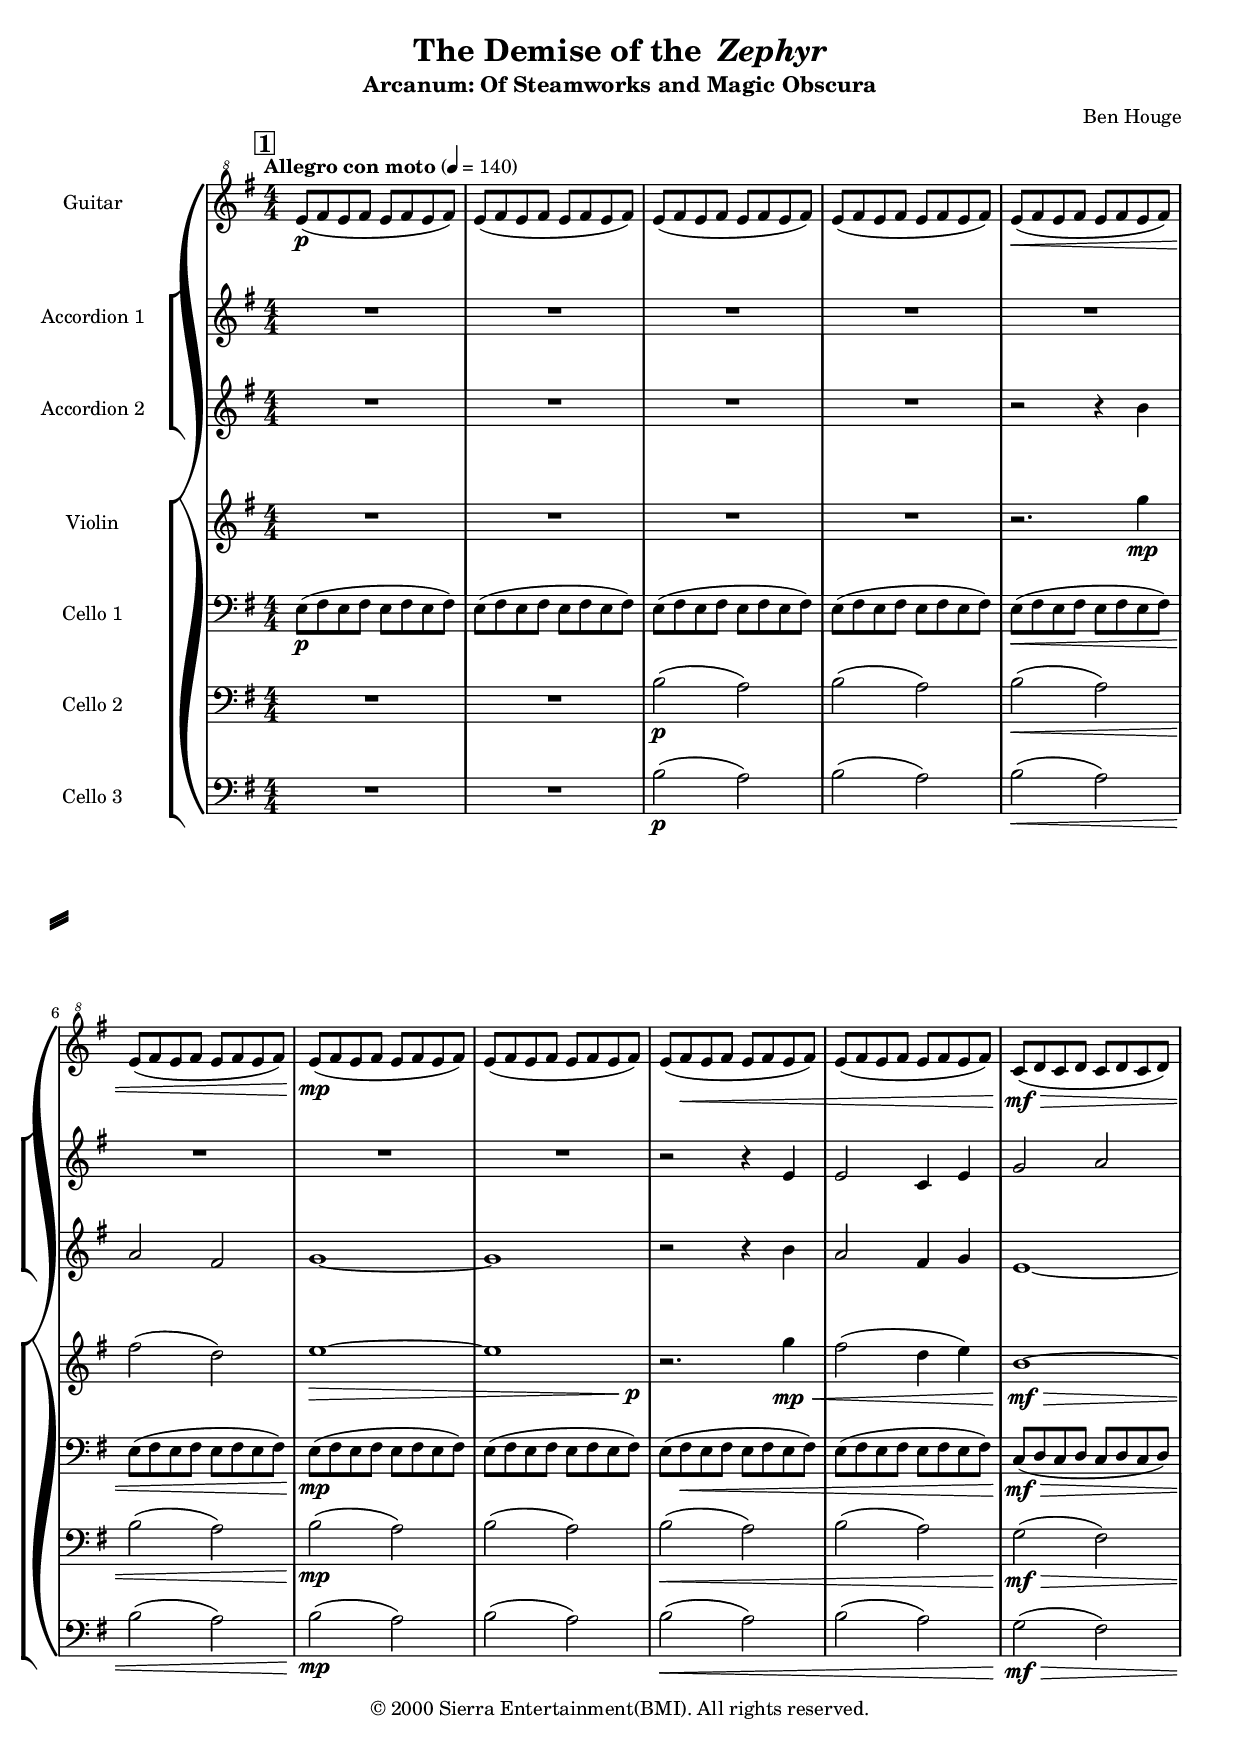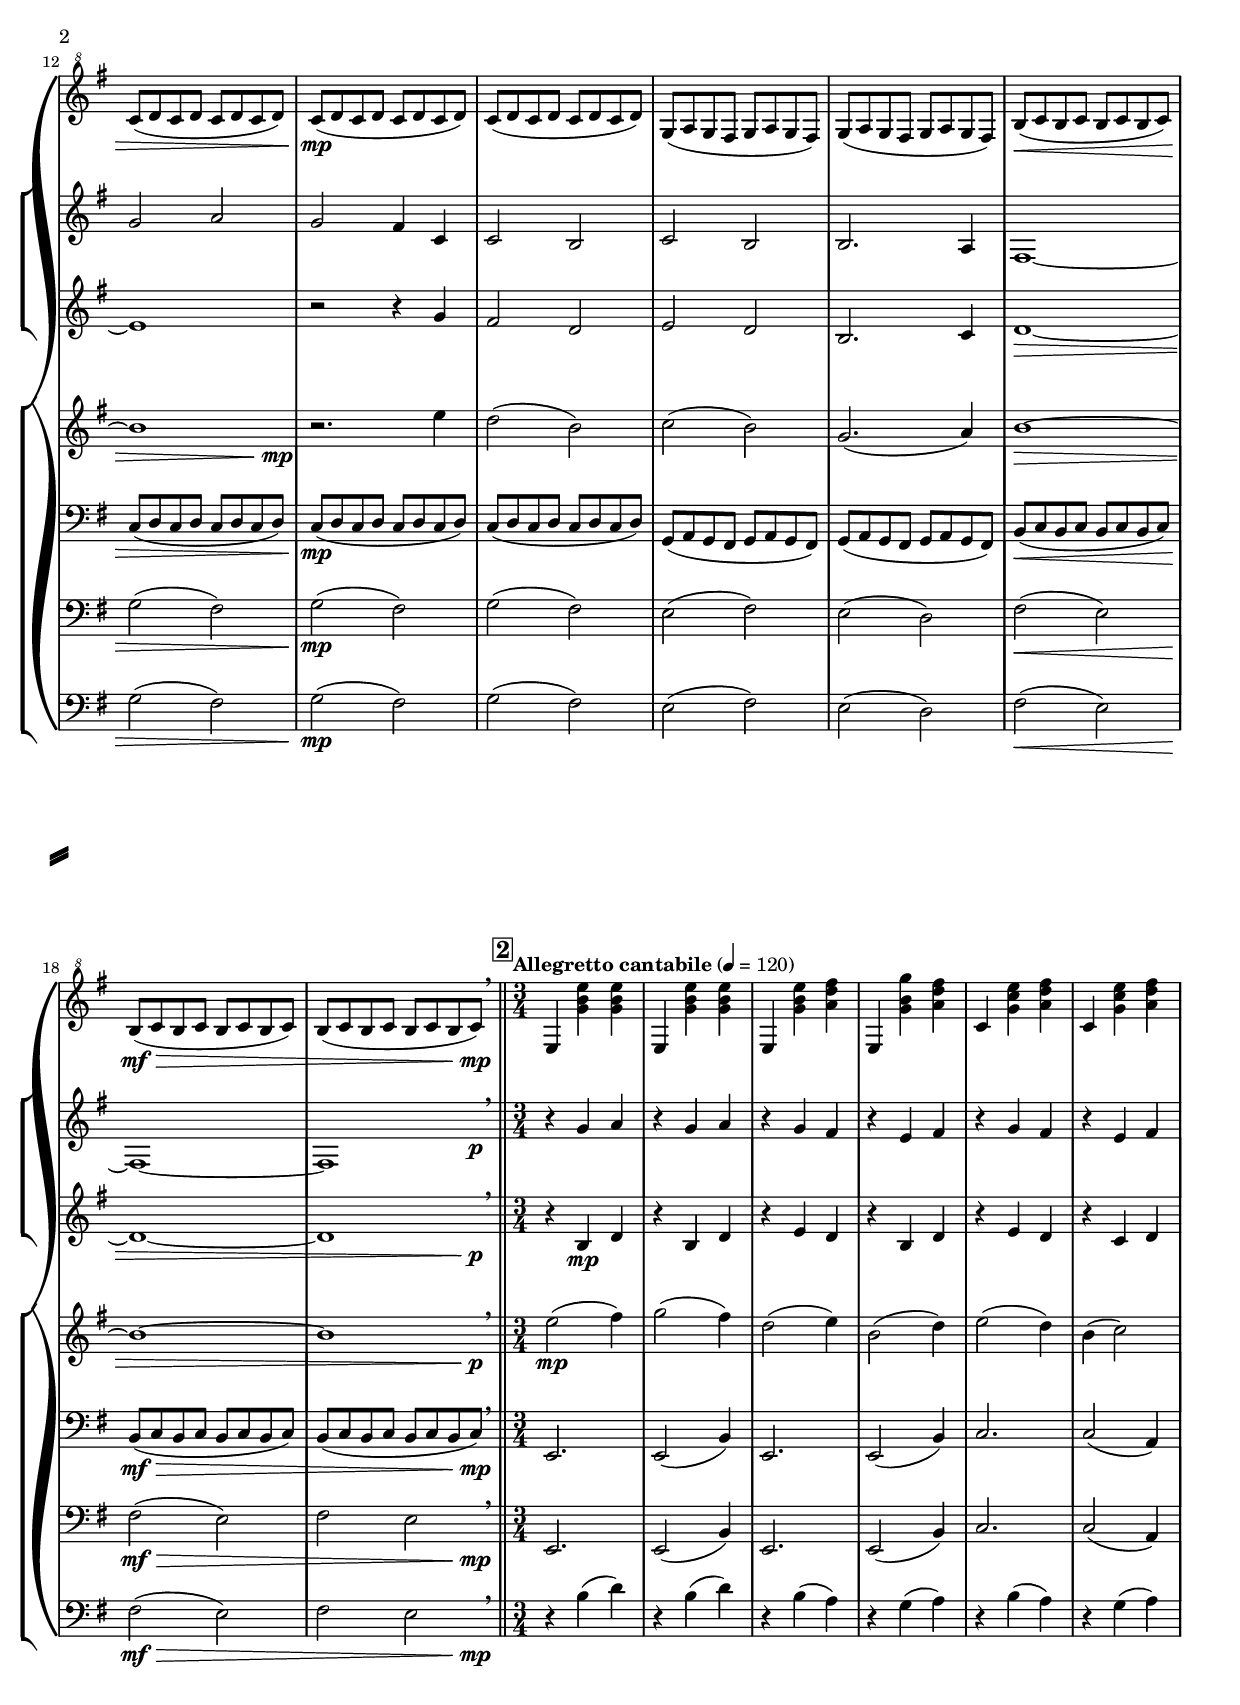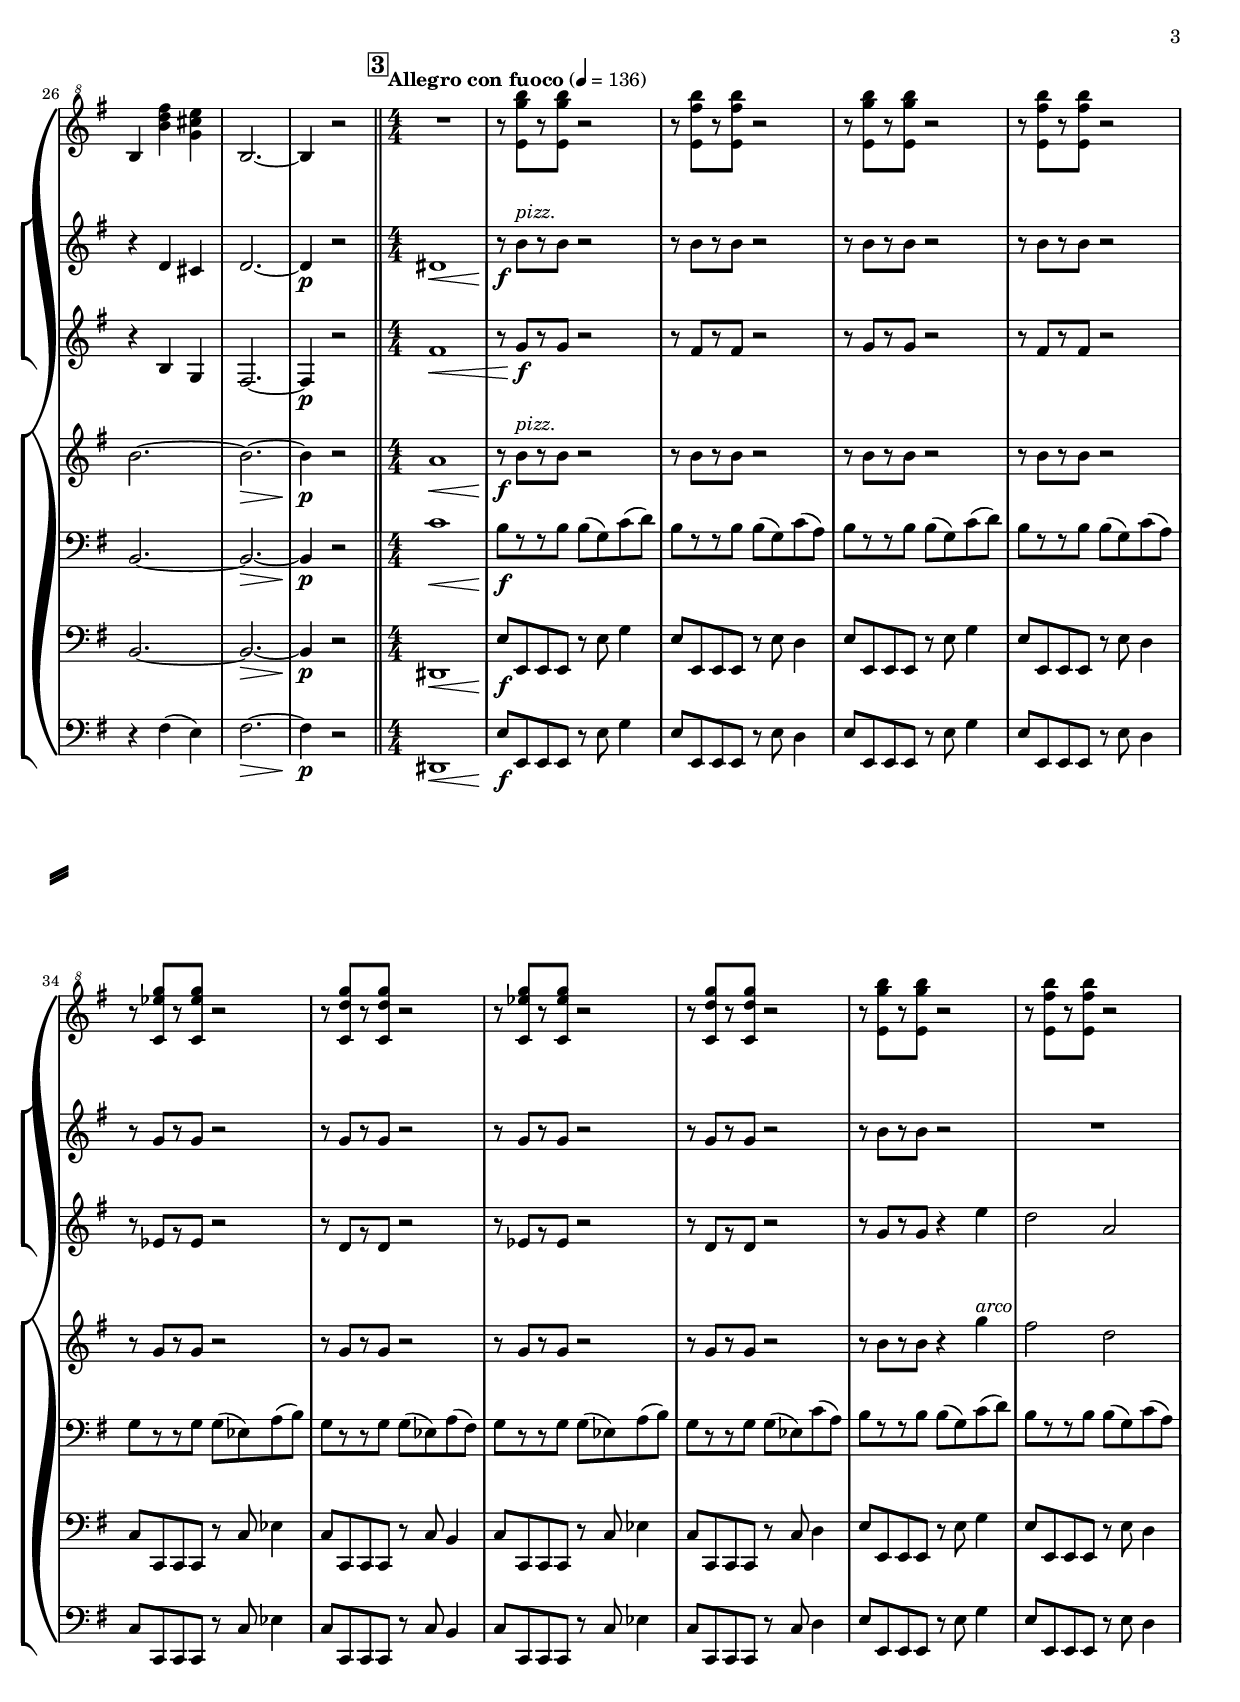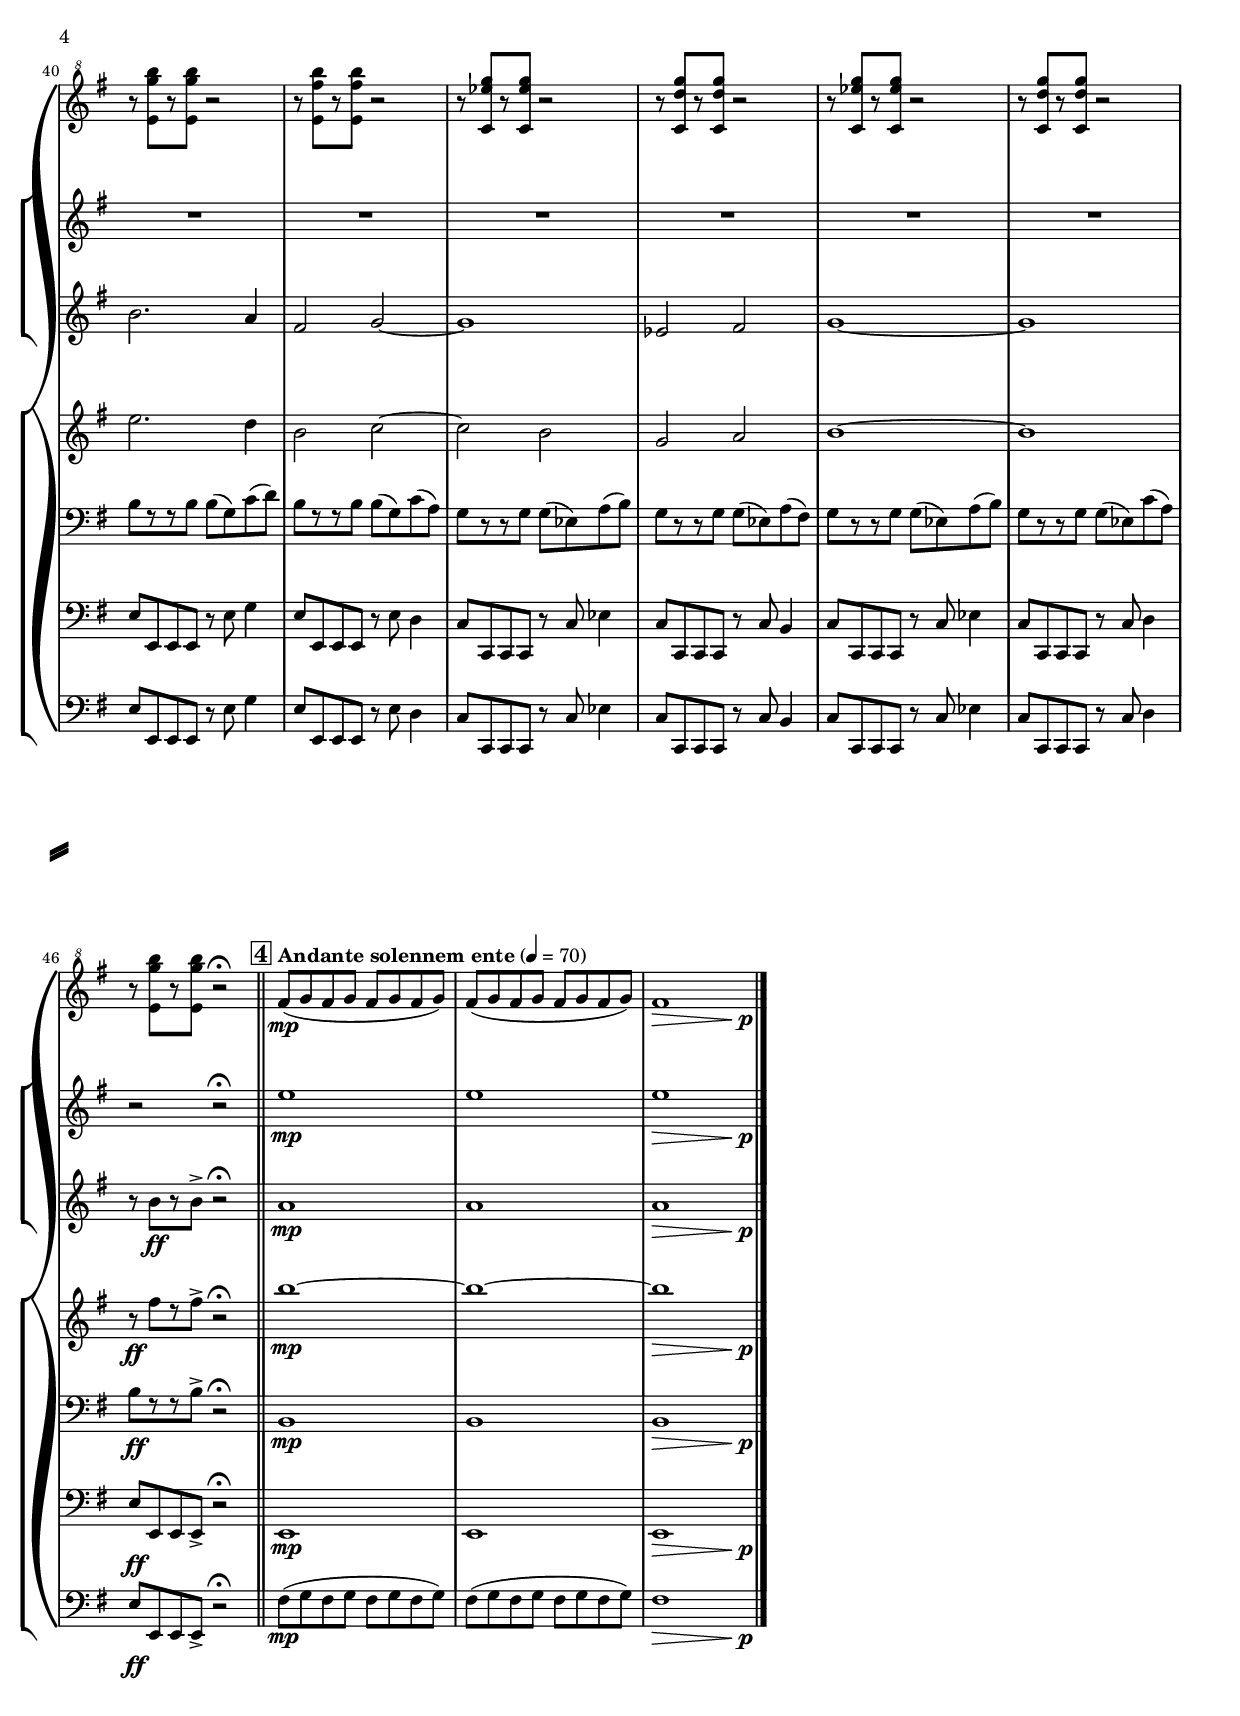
\include "src/header.ly"
#(set-global-staff-size 17)
\include "src/settings.ly"
violinOneSolo =  \relative g'' {
  \aTime
  \aKey
  \clef treble
  \tag #'part \tag #'score { \aTempo }

  \tag #'part \tag #'score {\mark \default}

    \compressFullBarRests
    R1*4 

    r2. g4\mp 
    fis2 ( d2 ) 
    e1 \> ~ 
    << e1 {s4 s s s8 s\p} >>  

    r2. g4\mp\<
    fis2 ( d4 e4 ) 
    b1 \mf \> ~ 
    << b1 {s4 s s s8 s\mp} >>  

    r2. e4  
    d2 ( b2 ) 
    c2 ( b2 ) 
    g2. ( a4 ) 

    b1 \> ~ 
    b1 ~  
    << b1 {s4 s s s8 s\p} >> \breathe \bar "||" 
    
  \tag #'part \break
  \tag #'part \tag #'score {\mark \default}

    \bTime
    \bTempo

    e2 \mp ( fis4 ) 
    g2 ( fis4 ) 
    d2 ( e4 ) 
    b2 ( d4 )  

    e2 ( d4 ) 
    b4 ( c2 ) 
    b2. ~ 
    b2. \> ~ 
    b4 \p r2 \bar "||"

  \tag #'part \break
  \tag #'part \tag #'score {\mark \default}

    \aTime
    \cTempo

    a1 \< 
    \once \override DynamicLineSpanner #'outside-staff-padding = #2
    r8 \f b8 ^\markup{ \italic {pizz.} } [ r8 b8 ] r2 
    r8 b8 [ r8 b8 ] r2 
    r8 b8 [ r8 b8 ] r2  
    r8 b8 [ r8 b8 ] r2 
    r8 g8 [ r8 g8 ] r2 
    r8 g8 [ r8 g8 ] r2 
    r8 g8 [ r8 g8 ] r2  
    r8 g8 [ r8 g8 ] r2 
    r8 b8 [ r8 b8 ] r4 g'4 ^\markup{ \italic {arco} } 
    fis2 d2 
    e2. d4  
    b2 c2 ~ 
    c2 b2 
    g2 a2 
    b1 ~ 
    b1  
    r8 \ff fis'8 [ r8 fis8 -> ] r2 ^\fermata \bar "||"
     
  \tag #'part \tag #'score {\mark \default}

    \dTempo

    b1 \mp ~ 
    b1 ~ 
    \once \override Hairpin #'minimum-length = #10
    << {b1} {s4\> s s s4\p} >> \bar "|."
}

guitarOneSolo =  \relative e'' {
  \aTime
  \aKey
  \clef "treble^8"
  \tag #'part \tag #'score { \aTempo }

  \tag #'part \tag #'score {\mark \default}

    e8 \p ( [ fis8 e8 fis8 ] e8 [ fis8 e8 fis8 ) ] 
    e8 ( [ fis8 e8 fis8 ] e8 [ fis8 e8 fis8 ) ] 
    e8 ( [ fis8 e8 fis8 ] e8 [ fis8 e8 fis8 ) ]  
    e8 ( [ fis8 e8 fis8 ] e8 [ fis8 e8 fis8 ) ] 

    e8 \< ( [ fis8 e8 fis8 ] e8 [ fis8 e8 fis8 ) ] 
    e8 ( [ fis8 e8 fis8 ] e8 [ fis8 e8 fis8 ) ]  
    e8 \mp ( [ fis8 e8 fis8 ] e8 [ fis8 e8 fis8 ) ] 
    e8 ( [ fis8 e8 fis8 ] e8 [ fis8 e8 fis8 ) ] 

    e8 ( [ fis8 \< e8 fis8 ] e8 [ fis8 e8 fis8 ) ]  
    e8 ( [ fis8 e8 fis8 ] e8 [ fis8 e8 fis8 ) ] 
    c8 \mf\> ( [ d8 c8 d8 ] c8 [ d8 c8 d8 ) ] 
    c8 ( [ d8 c8 d8 ] c8 [ d8 c8 d8 ) ]  

    c8 \mp ( [ d8 c8 d8 ] c8 [ d8 c8 d8 ) ] 
    c8 ( [ d8 c8 d8 ] c8 [ d8 c8 d8 ) ] 
    g,8 ( [ a8 g8 fis8 ] g8 [ a8 g8 fis8 ) ]  
    g8 ( [ a8 g8 fis8 ] g8 [ a8 g8 fis8 ) ] 
    b8 \< ( [ c8 b8 c8 ] b8 [ c8 b8 c8 ) ] 
    b8 \mf\> ( [ c8 b8 c8 ] b8 [ c8 b8 c8 ) ]  
    b8 ( [ c8 b8 c8 ] b8 [ c8 b8 c8\mp ) ] \breathe \bar "||" 
    
  \tag #'part \break
  \tag #'part \tag #'score {\mark \default}

    \bTime
    \bTempo

    e,4 <g' b e>4 <g b e>4
    e,4 <g' b e>4 <g b e>4
    e,4 <g' b e>4 <a d fis>4
    e,4 <g' b g'>4 <a d fis>4

    c,4 <g' c e>4 <a d fis>4
    c,4 <g' c e>4 <a d fis>4
    b,4 <b' d fis>4 <g cis e>4
    b,2.~
    b4 r2

  \tag #'part \break
  \tag #'part \tag #'score {\mark \default}

    \aTime
    \cTempo

    R1

    r8 <e g' b>8 [ r8 <e g' b>8 ] r2 | % 31
    r8 <e fis' b>8 [ r8 <e fis' b>8 ] r2  | % 32
    r8 <e g' b>8 [ r8 <e g' b>8 ] r2 | % 33
    r8 <e fis' b>8 [ r8 <e fis' b>8 ] r2 | % 34
    r8 <c es' g>8 [ r8 <c es' g>8 ] r2 | % 35
    r8 <c d' g>8 [ r8 <c d' g>8 ] r2 | % 36
    r8 <c es' g>8 [ r8 <c es' g>8 ] r2  | % 37
    r8 <c d' g>8 [ r8 <c d' g>8 ] r2 | % 38
    r8 <e g' b>8 [ r8 <e g' b>8 ] r2 | % 39
    r8 <e fis' b>8 [ r8 <e fis' b>8 ] r2 | \barNumberCheck #40
    r8 <e g' b>8 [ r8 <e g' b>8 ] r2 | % 41
    r8 <e fis' b>8 [ r8 <e fis' b>8 ] r2 | % 42
    r8 <c es' g>8 [ r8 <c es' g>8 ] r2  | % 43
    r8 <c d' g>8 [ r8 <c d' g>8 ] r2 | % 44
    r8 <c es' g>8 [ r8 <c es' g>8 ] r2 | % 45
    r8 <c d' g>8 [ r8 <c d' g>8 ] r2 | % 46
    r8 <e g' b>8 [ r8 <e g' b>8 ] r2 \fermata \bar "||"

  \tag #'part \tag #'score {\mark \default}

    \dTempo

    fis8 \mp ( [ g8 fis8 g8 ] fis8 [ g8 fis8 g8 ) ] | % 48
    fis8 ( [ g8 fis8 g8 ] fis8 [ g8 fis8 g8 ) ] | % 49
    \once \override Hairpin #'minimum-length = #10
    << {fis1} {s4\> s s s4\p} >> \bar "|."
}

accordionOneSolo =  \relative e' {
  \aTime
  \aKey
  \clef treble
  \tag #'part \tag #'score { \aTempo }

  \tag #'part \tag #'score {\mark \default}

    \compressFullBarRests
    R1*8

    r2 r4 e4 | \barNumberCheck #10
    e2 c4 e4 | % 11
    g2 a2 | % 12
    g2 a2 | % 13

    g2 fis4 c4 | % 14
    c2 b2 | % 15
    c2 b2  | % 16
    b2. a4 | % 17

    fis1 ~ | % 18
    fis1 ~ | % 19
    << fis1 {s4 s s s8 s\p} >> \breathe \bar "||" 

%  \tag #'part \break
  \tag #'part \tag #'score {\mark \default}

    \bTime
    \bTempo

    r4 g'4 a4 | % 21
    r4 g4 a4 | % 22
    r4 g4 fis4  | % 23
    r4 e4 fis4 | % 24
    r4 g4 fis4 | % 25
    r4 e4 fis4 | % 26
    r4 d4 cis4 | % 27
    d2. ~ | % 28
    d4\p r2 \bar "||" | % 29

%  \tag #'part \break
  \tag #'part \tag #'score {\mark \default}

    \aTime
    \cTempo

    dis1 \< 
    \once \override DynamicLineSpanner #'outside-staff-padding = #2
    r8 \f b'8 ^\markup{ \italic {pizz.} } [ r8 b8 ] r2 
    r8 b8 [ r8 b8 ] r2 
    r8 b8 [ r8 b8 ] r2  
    r8 b8 [ r8 b8 ] r2 
    r8 g8 [ r8 g8 ] r2 
    r8 g8 [ r8 g8 ] r2 
    r8 g8 [ r8 g8 ] r2  
    r8 g8 [ r8 g8 ] r2 
    r8 b8 [ r8 b8 ] r2

    R1*7

    r2 r2 \fermata \bar "||"
     
  \tag #'part \tag #'score {\mark \default}

    \dTempo

    e1 \mp
    e1
    \once \override Hairpin #'minimum-length = #10
    << {e1} {s4\> s s s4\p} >> \bar "|."
}

accordionTwoSolo =  \relative b' {
  \aTime
  \aKey
  \clef treble
  \tag #'part \tag #'score { \aTempo }

  \tag #'part \tag #'score {\mark \default}

    \compressFullBarRests
    R1*4 

    r2 r4 b4 | % 6
    a2 fis2 | % 7
    g1 ~ | % 8
    g1 | % 9

    r2 r4 b4 | \barNumberCheck #10
    a2 fis4 g4 | % 11
    e1 ~ | % 12
    e1 | % 13

    r2 r4 g4 | % 14
    fis2 d2 | % 15
    e2 d2 | % 16
    b2. c4 | % 17

    d1 \> ~ 
    d1 ~  
    << d1 {s4 s s s8 s\p} >> \breathe \bar "||" 

%  \tag #'part \break
  \tag #'part \tag #'score {\mark \default}

    \bTime
    \bTempo

    r4 b4\mp d4 | % 22
    r4 b4 d4 | % 22
    r4 e4 d4 | % 23
    r4 b4 d4 | % 24
    r4 e4 d4 | % 25
    r4 c4 d4 | % 26
    r4 b4 g4 | % 27
    fis2. ~ | % 28
    fis4 \p r2 \bar "||" | % 29

%  \tag #'part \break
  \tag #'part \tag #'score {\mark \default}

    \aTime
    \cTempo

    fis'1 \<
    \once \override DynamicLineSpanner #'outside-staff-padding = #2
    r8 g8\f [ r8 g8 ] r2 | % 31
    r8 fis8 [ r8 fis8 ] r2 | % 32
    r8 g8 [ r8 g8 ] r2 | % 33
    r8 fis8 [ r8 fis8 ] r2 | % 34
    r8 es8 [ r8 es8 ] r2 | % 35
    r8 d8 [ r8 d8 ] r2  | % 36
    r8 es8 [ r8 es8 ] r2 | % 37
    r8 d8 [ r8 d8 ] r2 | % 38
    r8 g8 [ r8 g8 ] r4 e'4 | % 39
    d2 a2 |
    b2. a4 | % 41
    fis2 g2 ~  | % 42
    g1 | % 43
    es2 fis2 | % 44
    g1 ~ | % 45
    g1 | % 46
    r8 b8\ff [ r8 b8-> ] r2 \fermata \bar "||" | % 47
     
  \tag #'part \tag #'score {\mark \default}

    \dTempo

    a1 \mp
    a1
    \once \override Hairpin #'minimum-length = #10
    << {a1} {s4\> s s s4\p} >> \bar "|."
}

celloOneSolo =  \relative e {
  \aTime
  \aKey
  \clef bass
  \tag #'part { \aTempo }

  \tag #'part {\mark \default}

    e8 \p ( [ fis8 e8 fis8 ] e8 [ fis8 e8 fis8 ) ] 
    e8 ( [ fis8 e8 fis8 ] e8 [ fis8 e8 fis8 ) ] 
    e8 ( [ fis8 e8 fis8 ] e8 [ fis8 e8 fis8 ) ]  
    e8 ( [ fis8 e8 fis8 ] e8 [ fis8 e8 fis8 ) ] 

    e8 \< ( [ fis8 e8 fis8 ] e8 [ fis8 e8 fis8 ) ] 
    e8 ( [ fis8 e8 fis8 ] e8 [ fis8 e8 fis8 ) ]  
    e8 \mp ( [ fis8 e8 fis8 ] e8 [ fis8 e8 fis8 ) ] 
    e8 ( [ fis8 e8 fis8 ] e8 [ fis8 e8 fis8 ) ] 

    e8 ( [ fis8 \< e8 fis8 ] e8 [ fis8 e8 fis8 ) ]  
    e8 ( [ fis8 e8 fis8 ] e8 [ fis8 e8 fis8 ) ] 
    c8 \mf\> ( [ d8 c8 d8 ] c8 [ d8 c8 d8 ) ] 
    c8 ( [ d8 c8 d8 ] c8 [ d8 c8 d8 ) ]  

    c8 \mp ( [ d8 c8 d8 ] c8 [ d8 c8 d8 ) ] 
    c8 ( [ d8 c8 d8 ] c8 [ d8 c8 d8 ) ] 
    g,8 ( [ a8 g8 fis8 ] g8 [ a8 g8 fis8 ) ]  
    g8 ( [ a8 g8 fis8 ] g8 [ a8 g8 fis8 ) ] 
    b8 \< ( [ c8 b8 c8 ] b8 [ c8 b8 c8 ) ] 
    b8 \mf\> ( [ c8 b8 c8 ] b8 [ c8 b8 c8 ) ]  
    b8 ( [ c8 b8 c8 ] b8 [ c8 b8 c8\mp ) ] \breathe \bar "||" 

  \tag #'part \break
  \tag #'part {\mark \default}

    \bTime
    \bTempo

    e,2. 
    e2 ( b'4 ) 
    e,2. 
    e2 ( b'4 )  
    c2. 
    c2 ( a4 ) 
    b2. ~ 
    b2. \> ~ 
    b4 \! \p r2 \bar "||"
     
  \tag #'part \break
  \tag #'part {\mark \default}

    \aTime
    \cTempo

    c'1 \< | \barNumberCheck #30

    b8 \f [ r8 r8 b8 ] b8 ( [ g8 ) c8 ( d8 ) ]  | % 31
    b8 [ r8 r8 b8 ] b8 ( [ g8 ) c8 ( a8 ) ] | % 32
    b8 [ r8 r8 b8 ] b8 ( [ g8 ) c8 ( d8 ) ] | % 33
    b8 [ r8 r8 b8 ] b8 ( [ g8 ) c8 ( a8 ) ]  | % 34

  \tag #'part \break

    g8 [ r8 r8 g8 ] g8 ( [ es8 ) a8 ( b8 ) ] | % 35
    g8 [ r8 r8 g8 ] g8 ( [ es8 ) a8 ( fis8 ) ] | % 36
    g8 [ r8 r8 g8 ] g8 ( [ es8 ) a8 ( b8 ) ]  | % 37
    g8 [ r8 r8 g8 ] g8 ( [ es8 ) c'8 ( a8 ) ] | % 38

  \tag #'part \break

    b8 [ r8 r8 b8 ] b8 ( [ g8 ) c8 ( d8 ) ] | % 39
    b8 [ r8 r8 b8 ] b8 ( [ g8 ) c8 ( a8 ) ]  | \barNumberCheck #40
    b8 [ r8 r8 b8 ] b8 ( [ g8 ) c8 ( d8 ) ] | % 41
    b8 [ r8 r8 b8 ] b8 ( [ g8 ) c8 ( a8 ) ] | % 42

    g8 [ r8 r8 g8 ] g8 ( [ es8 ) a8 ( b8 ) ]  | % 43
    g8 [ r8 r8 g8 ] g8 ( [ es8 ) a8 ( fis8 ) ] | % 44
    g8 [ r8 r8 g8 ] g8 ( [ es8 ) a8 ( b8 ) ] | % 45
    g8 [ r8 r8 g8 ] g8 ( [ es8 ) c'8 ( a8 ) ]  | % 46

    b8 \ff [ r8 r8 b8 -> ] r2 \fermata \bar "||"

  \tag #'part {\mark \default}

    \dTempo
    b,1 \mp 
    b1 
    \once \override Hairpin #'minimum-length = #10
    << {b1} {s4\> s s s4\p} >> \bar "|."
}

celloTwoSolo =  \relative b {
  \aTime
  \aKey
  \clef bass
  \tag #'part { \aTempo }

  \tag #'part {\mark \default}

    \compressFullBarRests
    R1*2 
    b2 \p ( a2 ) | % 4
    b2 ( a2 ) | % 5

    b2 \< ( a2 )  | % 6
    b2 ( a2 ) | % 7
    b2 \mp ( a2 ) | % 8
    b2 ( a2 ) | % 9

    b2 \< ( a2 ) | \barNumberCheck #10
    b2 ( a2 )  | % 11
    g2 \mf\> ( fis2 ) | % 12
    g2 ( fis2 ) | % 13

    g2 \mp ( fis2 ) | % 14
    g2 ( fis2 ) | % 15
    e2 ( fis2 )  | % 16
    e2 ( d2 ) | % 17

    fis2 \< ( e2 ) | % 18
    fis2 \mf\> ( e2 ) | % 19
    << {fis2 e2} {s4 s s s8 s\mp} >> \breathe \bar "||" 

  \tag #'part \break
  \tag #'part {\mark \default}

    \bTime
    \bTempo

    e,2. 
    e2 ( b'4 ) 
    e,2. 
    e2 ( b'4 )  
    c2. 
    c2 ( a4 ) 
    b2. ~ 
    b2. \> ~ 
    b4 \! \p r2 \bar "||"

  \tag #'part \break
  \tag #'part {\mark \default}

    \aTime
    \cTempo
    dis,1 \< 
    e'8 \f [ e,8 e8 e8 ] r8 e'8 g4 
    e8 [ e,8 e8 e8 ] r8 e'8 d4  
    e8 [ e,8 e8 e8 ] r8 e'8 g4 
    e8 [ e,8 e8 e8 ] r8 e'8 d4 
    c8 [ c,8 c8 c8 ] r8 c'8 es4  
    c8 [ c,8 c8 c8 ] r8 c'8 b4 
    c8 [ c,8 c8 c8 ] r8 c'8 es4 
    c8 [ c,8 c8 c8 ] r8 c'8 d4  
    e8 [ e,8 e8 e8 ] r8 e'8 g4 
    e8 [ e,8 e8 e8 ] r8 e'8 d4 
    e8 [ e,8 e8 e8 ] r8 e'8 g4  
    e8 [ e,8 e8 e8 ] r8 e'8 d4 
    c8 [ c,8 c8 c8 ] r8 c'8 es4 
    c8 [ c,8 c8 c8 ] r8 c'8 b4  
    c8 [ c,8 c8 c8 ] r8 c'8 es4 
    c8 [ c,8 c8 c8 ] r8 c'8 d4 
    \once \override DynamicLineSpanner #'outside-staff-padding = #2
    e8 \ff [ e,8 e8 e8 -> ] r2 \fermata \bar "||"
     
  \tag #'part {\mark \default}

    \dTempo
    e1 \mp 
    e1 
    \once \override Hairpin #'minimum-length = #10
    << {e1} {s4\> s s s4\p} >> \bar "|."
}

celloThreeSolo =  \relative b {
  \aTime
  \aKey
  \clef bass
  \tag #'part { \aTempo }

  \tag #'part {\mark \default}

    \compressFullBarRests
    R1*2 
    b2 \p ( a2 ) | % 4
    b2 ( a2 ) | % 5

    b2 \< ( a2 )  | % 6
    b2 ( a2 ) | % 7
    b2 \mp ( a2 ) | % 8
    b2 ( a2 ) | % 9

    b2 \< ( a2 ) | \barNumberCheck #10
    b2 ( a2 )  | % 11
    g2 \mf\> ( fis2 ) | % 12
    g2 ( fis2 ) | % 13

    g2 \mp ( fis2 ) | % 14
    g2 ( fis2 ) | % 15
    e2 ( fis2 )  | % 16
    e2 ( d2 ) | % 17

    fis2 \< ( e2 ) | % 18
    fis2 \mf\> ( e2 ) | % 19
    << {fis2 e2} {s4 s s s8 s\mp} >> \breathe \bar "||" 

  \tag #'part \break
  \tag #'part {\mark \default}

    \bTime
    \bTempo

    r4 b'4 ( d4 )  | % 21
    r4 b4 ( d4 ) | % 22
    r4 b4 ( a4 ) | % 23
    r4 g4 ( a4 ) | % 24

    r4 b4 ( a4 ) | % 25
    r4 g4 ( a4 )  | % 26
    r4 fis4 ( e4 ) | % 27
    fis2. \> ~ | % 28
    fis4 \p r2 \bar "||"

  \tag #'part \break
  \tag #'part {\mark \default}

    \aTime
    \cTempo

    dis,1 \< 
    e'8 \f [ e,8 e8 e8 ] r8 e'8 g4 
    e8 [ e,8 e8 e8 ] r8 e'8 d4  
    e8 [ e,8 e8 e8 ] r8 e'8 g4 
    e8 [ e,8 e8 e8 ] r8 e'8 d4 
    c8 [ c,8 c8 c8 ] r8 c'8 es4  
    c8 [ c,8 c8 c8 ] r8 c'8 b4 
    c8 [ c,8 c8 c8 ] r8 c'8 es4 
    c8 [ c,8 c8 c8 ] r8 c'8 d4  
    e8 [ e,8 e8 e8 ] r8 e'8 g4 
    e8 [ e,8 e8 e8 ] r8 e'8 d4 
    e8 [ e,8 e8 e8 ] r8 e'8 g4  
    e8 [ e,8 e8 e8 ] r8 e'8 d4 
    c8 [ c,8 c8 c8 ] r8 c'8 es4 
    c8 [ c,8 c8 c8 ] r8 c'8 b4  
    c8 [ c,8 c8 c8 ] r8 c'8 es4 
    c8 [ c,8 c8 c8 ] r8 c'8 d4 
    \once \override DynamicLineSpanner #'outside-staff-padding = #2
    e8 \ff [ e,8 e8 e8 -> ] r2 \fermata \bar "||"
     
  \tag #'part {\mark \default}

    \dTempo
    fis'8 \mp ( [ g8 fis8 g8 ] fis8 [ g8 fis8 g8 ) ] | % 48
    fis8 ( [ g8 fis8 g8 ] fis8 [ g8 fis8 g8 ) ] | % 49
    \once \override Hairpin #'minimum-length = #10
    << {fis1} {s4\> s s s4\p} >> \bar "|."
}


\score {
  \new Score {
    \set Score.markFormatter = #format-mark-box-numbers
    \new GrandStaff <<
        \new Staff <<
          \set Staff.midiInstrument = "guitar"
          \set Staff.instrumentName = #"Guitar"
          \keepWithTag #'score \guitarOneSolo
        >>

      \new StaffGroup <<
        \new Staff <<
          \set Staff.midiInstrument = "accordion"
          \set Staff.instrumentName = #"Accordion 1"
          \removeWithTag #'part \accordionOneSolo
        >>

        \new Staff <<
          \set Staff.midiInstrument = "accordion"
          \set Staff.instrumentName = #"Accordion 2"
          \removeWithTag #'part \accordionTwoSolo
        >>
      >>

      \new StaffGroup <<
        \new Staff <<
          \set Staff.midiInstrument = "violin"
          \set Staff.instrumentName = #"Violin"
          \removeWithTag #'part \violinOneSolo
        >>

        \new Staff <<
          \set Staff.midiInstrument = "cello"
          \set Staff.instrumentName = #"Cello 1"
          \removeWithTag #'part \celloOneSolo
        >>

        \new Staff <<
          \set Staff.midiInstrument = "cello"
          \set Staff.instrumentName = #"Cello 2"
          \removeWithTag #'part \celloTwoSolo
        >>

        \new Staff <<
          \set Staff.midiInstrument = "cello"
          \set Staff.instrumentName = #"Cello 3"
          \removeWithTag #'part \celloThreeSolo
        >>
      >>
    >>
  }
  \layout {
    \include "src/layout.ly"
  }
  \midi{}
}
\paper {
  system-separator-markup = \slashSeparator
  indent = 25
}
